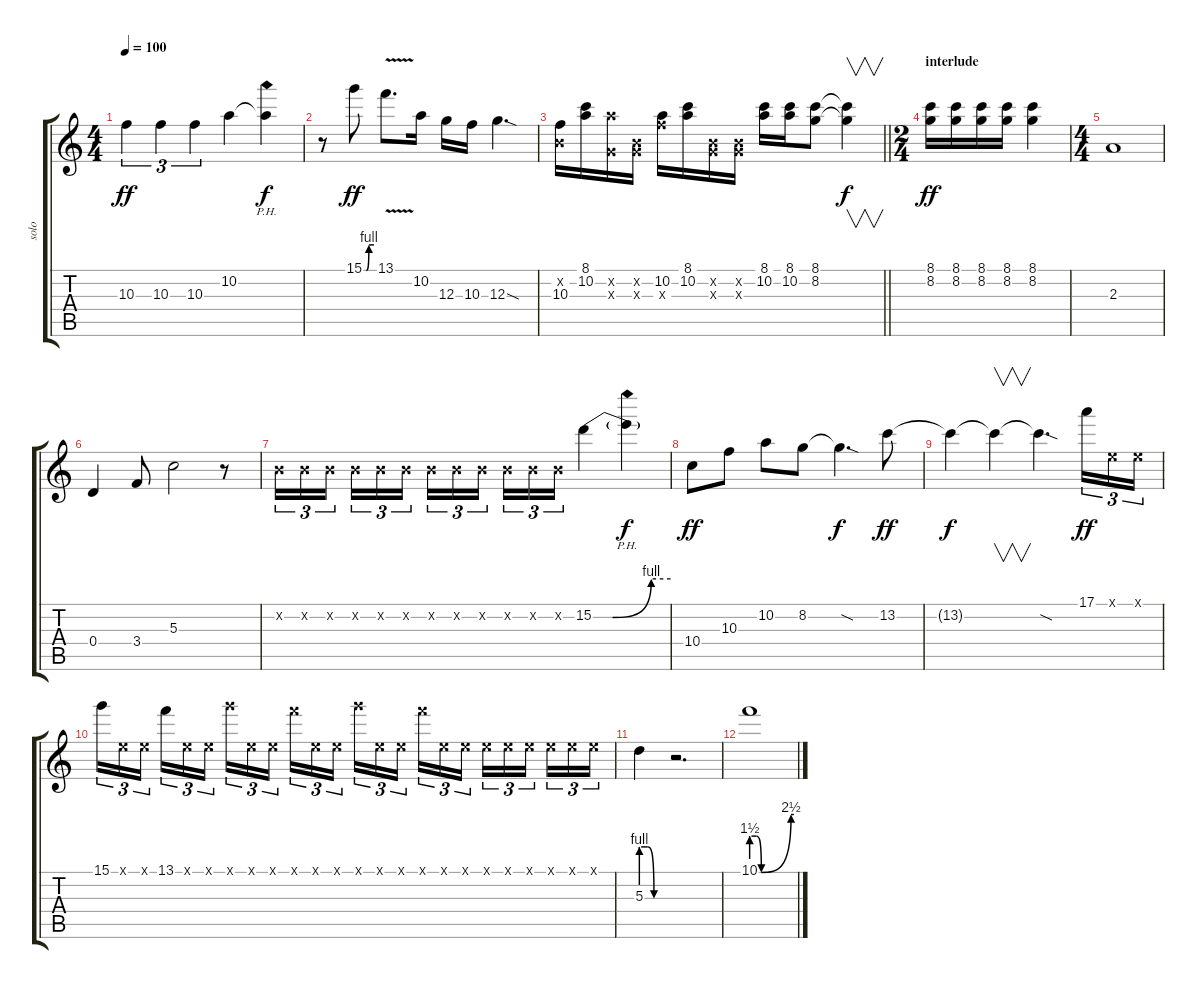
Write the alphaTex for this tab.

\track ("solo" "solo") {instrument distortionguitar}
\staff {score tabs}
\tuning (E4 B3 G3 D3 A2 D2) {hide}
\ts (4 4)
\tempo 100
\clef g2
\ks c
10.3.4{tu (3 2) dy ff} 10.3.4{tu (3 2)} 10.3.4{tu (3 2)} 10.2.4 10.2{ph 12 t}.4{dy f} |
r.8 15.1{be (custom 0 0 15 0 30 4 60 4)}.8{dy ff} 13.1{v}.8{d} 10.2.16 12.3.16 10.3.16 12.3{sod}.4{d} |
\barLineRight lightlight
(0.2{x} 10.3).16 (8.1 10.2).16 (10.2{x} 0.3{x}).16 (0.2{x} 0.3{x}).16 (10.2 10.3{x}).16 (8.1 10.2).16 (0.2{x} 0.3{x}).16 (0.2{x} 0.3{x}).16 (8.1 10.2).16 (8.1 10.2).16 (8.1 8.2).8 (8.1{t} 8.2{t}).4{v dy f} |
\ts (2 4)
\section ("" "interlude")
(8.1 8.2).16{dy ff} (8.1 8.2).16 (8.1 8.2).16 (8.1 8.2).16 (8.1 8.2).4 |
\ts (4 4)
2.3.1 |
0.4.4 3.4.8 5.3.2 r.8 |
0.2{x}.16{tu (3 2)} 0.2{x}.16{tu (3 2)} 0.2{x}.16{tu (3 2) beam splitsecondary} 0.2{x}.16{tu (3 2)} 0.2{x}.16{tu (3 2)} 0.2{x}.16{tu (3 2)} 0.2{x}.16{tu (3 2)} 0.2{x}.16{tu (3 2)} 0.2{x}.16{tu (3 2) beam splitsecondary} 0.2{x}.16{tu (3 2)} 0.2{x}.16{tu (3 2)} 0.2{x}.16{tu (3 2)} 15.2{be (custom 0 0 15 0 45 4 60 4)}.4 15.2{ph 12 t}.4{dy f} |
10.4.8{dy ff} 10.3.8 10.2.8 8.2.8 8.2{sod t}.4{d dy f} 13.2.8{dy ff} |
13.2{t}.4{dy f} 13.2{t}.4{v} 13.2{sod t}.4{d} 17.1.16{tu (3 2) dy ff} 0.1{x}.16{tu (3 2)} 0.1{x}.16{tu (3 2)} |
15.1.16{tu (3 2)} 0.1{x}.16{tu (3 2)} 0.1{x}.16{tu (3 2) beam splitsecondary} 13.1.16{tu (3 2)} 0.1{x}.16{tu (3 2)} 0.1{x}.16{tu (3 2)} 15.1{x}.16{tu (3 2)} 0.1{x}.16{tu (3 2)} 0.1{x}.16{tu (3 2) beam splitsecondary} 13.1{x}.16{tu (3 2)} 0.1{x}.16{tu (3 2)} 0.1{x}.16{tu (3 2)} 15.1{x}.16{tu (3 2)} 0.1{x}.16{tu (3 2)} 0.1{x}.16{tu (3 2) beam splitsecondary} 13.1{x}.16{tu (3 2)} 0.1{x}.16{tu (3 2)} 0.1{x}.16{tu (3 2)} 0.1{x}.16{tu (3 2)} 0.1{x}.16{tu (3 2)} 0.1{x}.16{tu (3 2) beam splitsecondary} 0.1{x}.16{tu (3 2)} 0.1{x}.16{tu (3 2)} 0.1{x}.16{tu (3 2)} |
5.3{be (custom 0 4 15 4 30 0 60 0)}.4 r.2{d} |
10.1{be (custom 0 6 7 6 14 0 56 10 60 10)}.1
